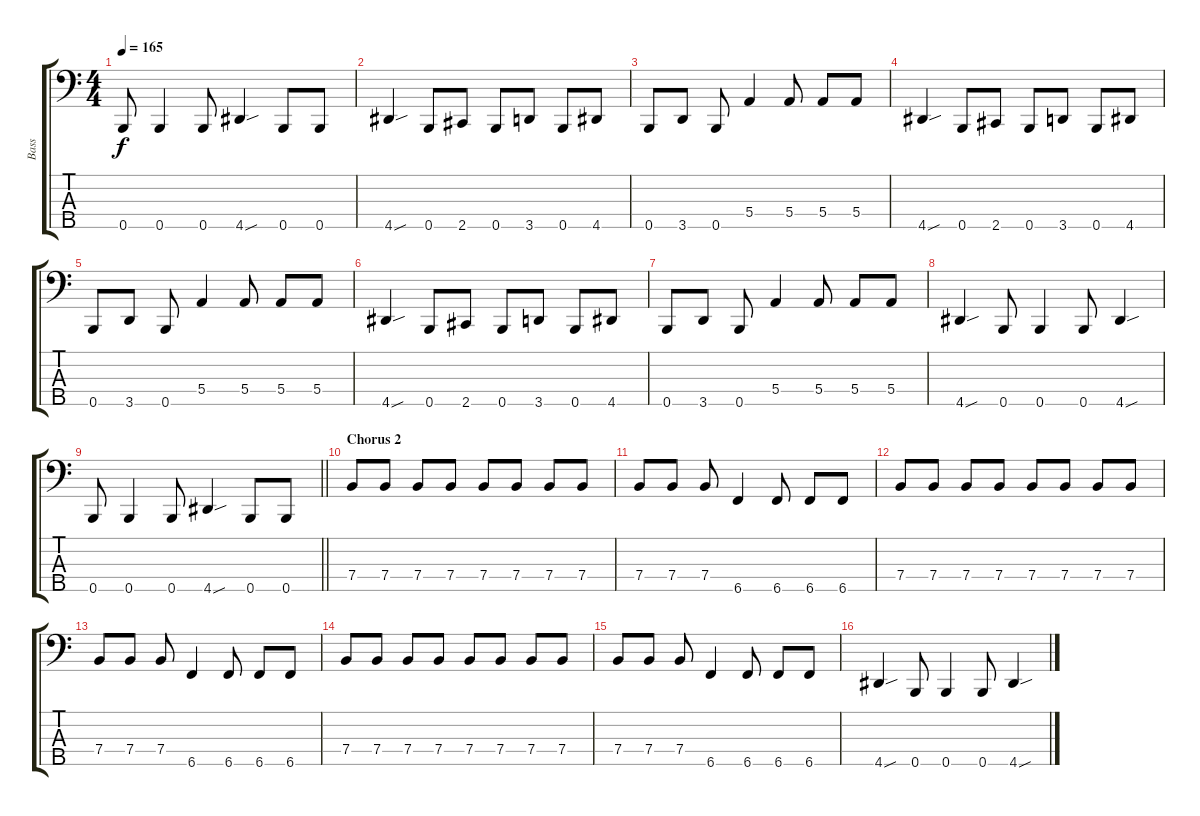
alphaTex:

\track ("Bass" "Bass") {instrument electricbasspick}
\staff {score tabs}
\tuning (G2 D2 A1 E1 B0) {hide}
\ts (4 4)
\tempo 165
\clef f4
\ks c
0.5.8{dy f} 0.5.4 0.5.8 4.5{sou}.4 0.5.8 0.5.8 |
4.5{sou}.4 0.5.8 2.5.8 0.5.8 3.5.8 0.5.8 4.5.8 |
0.5.8 3.5.8 0.5.8 5.4.4 5.4.8 5.4.8 5.4.8 |
4.5{sou}.4 0.5.8 2.5.8 0.5.8 3.5.8 0.5.8 4.5.8 |
0.5.8 3.5.8 0.5.8 5.4.4 5.4.8 5.4.8 5.4.8 |
4.5{sou}.4 0.5.8 2.5.8 0.5.8 3.5.8 0.5.8 4.5.8 |
0.5.8 3.5.8 0.5.8 5.4.4 5.4.8 5.4.8 5.4.8 |
4.5{sou}.4 0.5.8 0.5.4 0.5.8 4.5{sou}.4 |
\barLineRight lightlight
0.5.8 0.5.4 0.5.8 4.5{sou}.4 0.5.8 0.5.8 |
\section ("" "Chorus 2")
7.4.8 7.4.8 7.4.8 7.4.8 7.4.8 7.4.8 7.4.8 7.4.8 |
7.4.8 7.4.8 7.4.8 6.5.4 6.5.8 6.5.8 6.5.8 |
7.4.8 7.4.8 7.4.8 7.4.8 7.4.8 7.4.8 7.4.8 7.4.8 |
7.4.8 7.4.8 7.4.8 6.5.4 6.5.8 6.5.8 6.5.8 |
7.4.8 7.4.8 7.4.8 7.4.8 7.4.8 7.4.8 7.4.8 7.4.8 |
7.4.8 7.4.8 7.4.8 6.5.4 6.5.8 6.5.8 6.5.8 |
4.5{sou}.4 0.5.8 0.5.4 0.5.8 4.5{sou}.4
